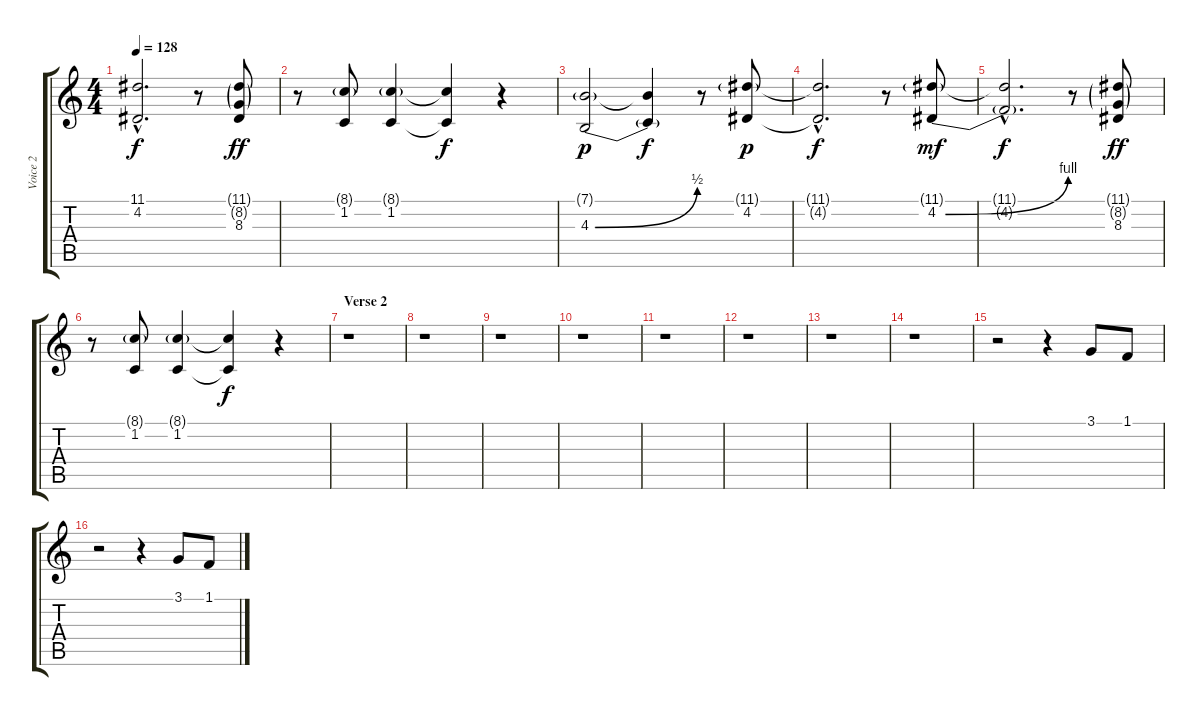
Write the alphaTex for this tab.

\track ("Voice 2" "Voice 2") {instrument lead6voice}
\staff {score tabs}
\tuning (E4 B3 G3 D3 A2 E2) {hide}
\ts (4 4)
\tempo 128
\clef g2
\ks c
(11.1{hac t} 4.2{hac t}).2{d dy f} r.8 (11.1{g} 8.2{g} 8.3).8{dy ff} |
r.8 (8.1{g} 1.2).8 (8.1{g} 1.2).4 (8.1{t} 1.2{t}).4{dy f} r.4 |
(7.1{g} 4.3{be (bend 0 0 60 2)}).2{dy p} (7.1{t} 4.3{t}).4{dy f} r.8 (11.1{g} 4.2).8{dy p} |
(11.1{hac t} 4.2{hac t}).2{d dy f} r.8 (11.1{g} 4.2{be (bend 0 0 60 4)}).8{dy mf} |
(11.1{hac t} 4.2{hac t}).2{d dy f} r.8 (11.1{g} 8.2{g} 8.3).8{dy ff} |
r.8 (8.1{g} 1.2).8 (8.1{g} 1.2).4 (8.1{t} 1.2{t}).4{dy f} r.4 |
\section ("" "Verse 2")
r.1 |
r.1 |
r.1 |
r.1 |
r.1 |
r.1 |
r.1 |
r.1 |
r.2 r.4 3.1.8 1.1.8 |
r.2 r.4 3.1.8 1.1.8
